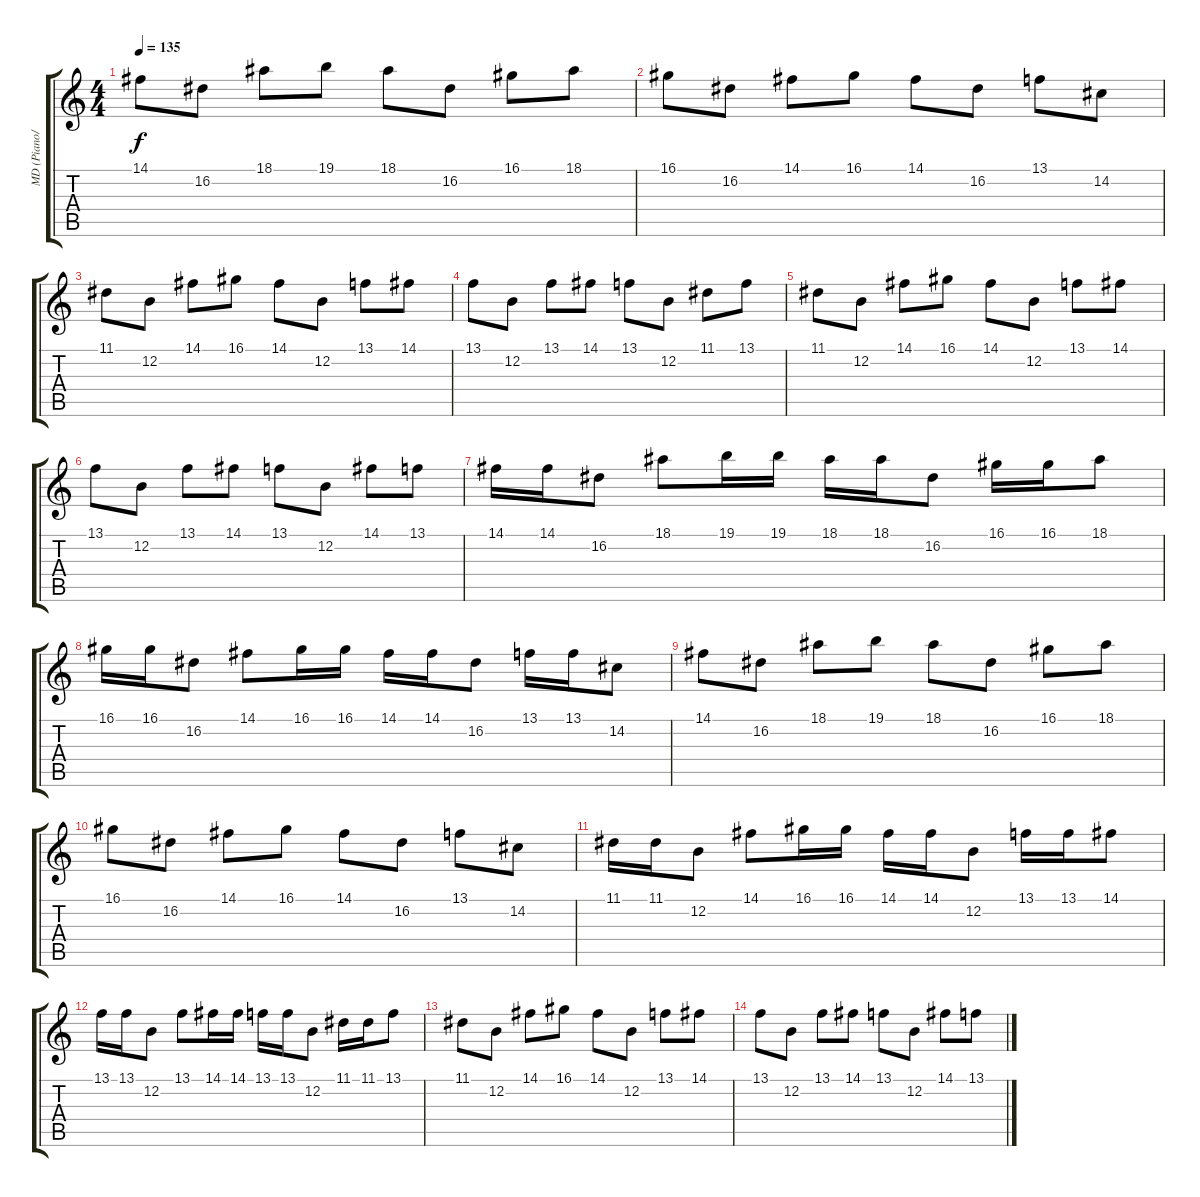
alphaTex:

\track ("MD (Piano/Strings)" "MD (Piano/") {instrument acousticgrandpiano}
\staff {score tabs}
\tuning (E4 B3 G3 D3 A2 E2) {hide}
\ts (4 4)
\tempo 135
\clef g2
\ks c
14.1.8{dy f} 16.2.8 18.1.8 19.1.8 18.1.8 16.2.8 16.1.8 18.1.8 |
16.1.8 16.2.8 14.1.8 16.1.8 14.1.8 16.2.8 13.1.8 14.2.8 |
11.1.8 12.2.8 14.1.8 16.1.8 14.1.8 12.2.8 13.1.8 14.1.8 |
13.1.8 12.2.8 13.1.8 14.1.8 13.1.8 12.2.8 11.1.8 13.1.8 |
11.1.8 12.2.8 14.1.8 16.1.8 14.1.8 12.2.8 13.1.8 14.1.8 |
13.1.8 12.2.8 13.1.8 14.1.8 13.1.8 12.2.8 14.1.8 13.1.8 |
14.1.16 14.1.16 16.2.8 18.1.8 19.1.16 19.1.16 18.1.16 18.1.16 16.2.8 16.1.16 16.1.16 18.1.8 |
16.1.16 16.1.16 16.2.8 14.1.8 16.1.16 16.1.16 14.1.16 14.1.16 16.2.8 13.1.16 13.1.16 14.2.8 |
14.1.8 16.2.8 18.1.8 19.1.8 18.1.8 16.2.8 16.1.8 18.1.8 |
16.1.8 16.2.8 14.1.8 16.1.8 14.1.8 16.2.8 13.1.8 14.2.8 |
11.1.16 11.1.16 12.2.8 14.1.8 16.1.16 16.1.16 14.1.16 14.1.16 12.2.8 13.1.16 13.1.16 14.1.8 |
13.1.16 13.1.16 12.2.8 13.1.8 14.1.16 14.1.16 13.1.16 13.1.16 12.2.8 11.1.16 11.1.16 13.1.8 |
11.1.8 12.2.8 14.1.8 16.1.8 14.1.8 12.2.8 13.1.8 14.1.8 |
13.1.8 12.2.8 13.1.8 14.1.8 13.1.8 12.2.8 14.1.8 13.1.8
